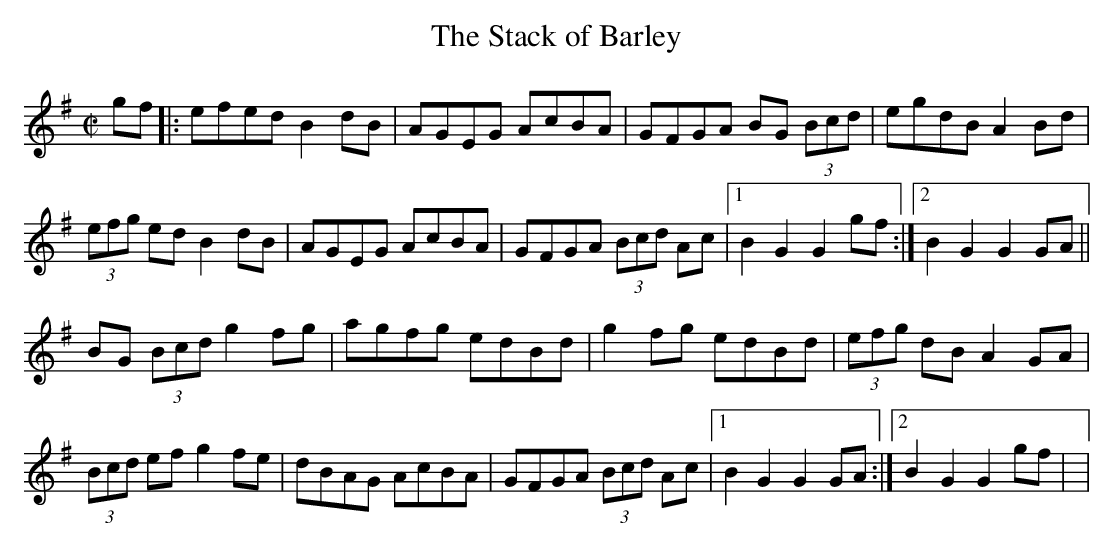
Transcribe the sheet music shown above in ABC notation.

X:1
T:The Stack of Barley
M:C|
K:G
gf|: efed B2dB|AGEG AcBA|GFGA BG (3Bcd|egdB A2Bd|
(3efg ed B2dB|AGEG AcBA|GFGA (3Bcd Ac|1 B2G2 G2 gf :|2 B2 G2 G2 GA ||
BG (3Bcd g2fg|agfg edBd|g2fg edBd|(3efg dB A2GA|
(3Bcd ef g2fe|dBAG AcBA|GFGA (3Bcd Ac|1 B2G2 G2 GA:|2 B2 G2 G2 gf |>|
